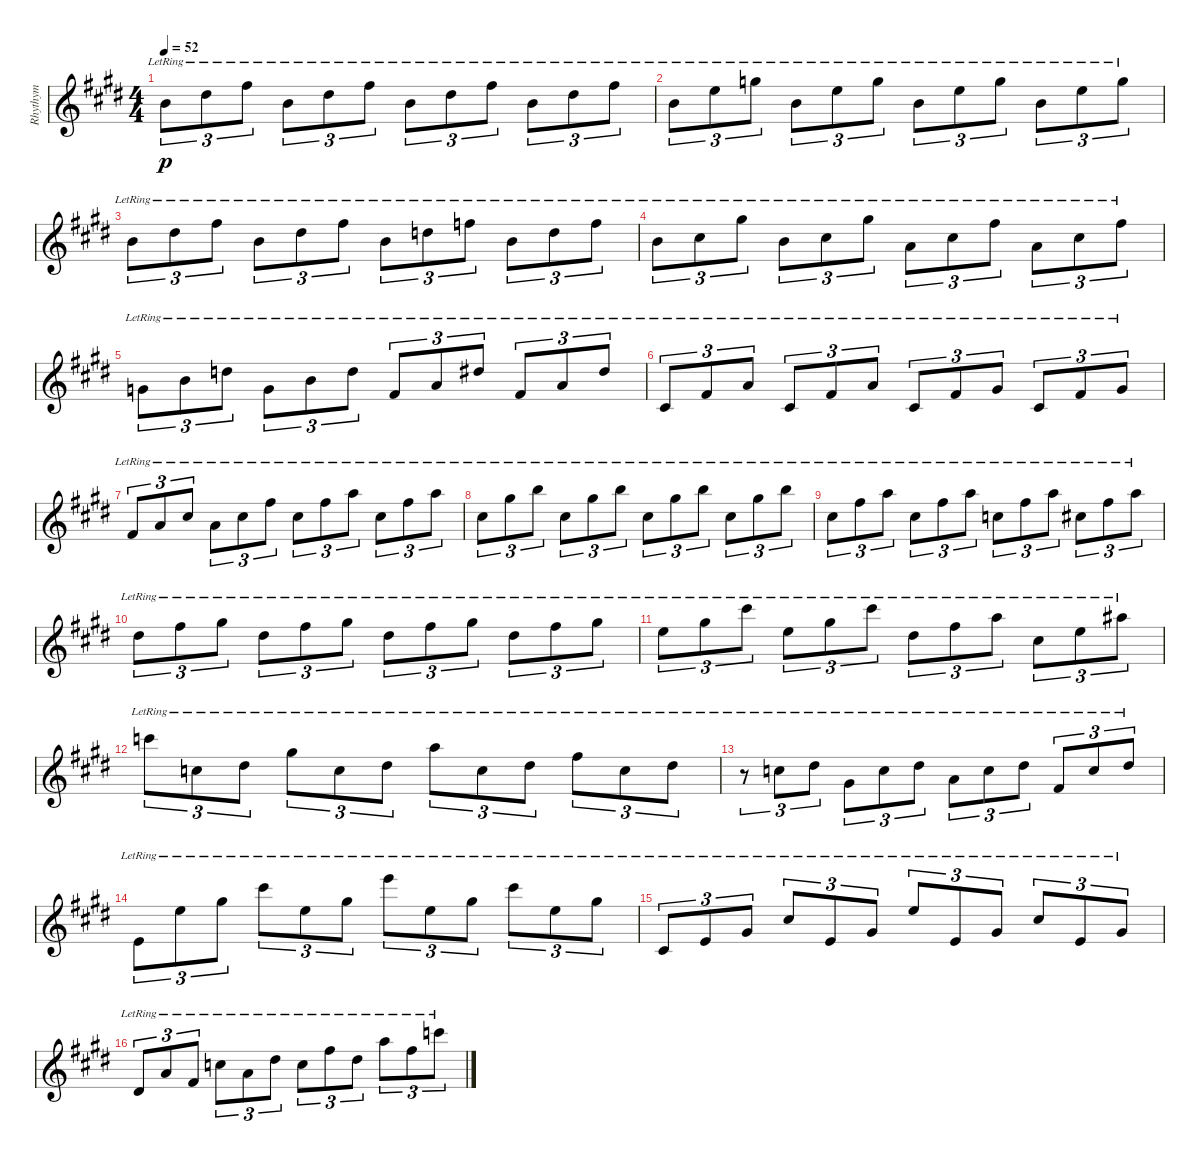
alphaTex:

\track ("Rhythym" "Rhythym") {instrument acousticguitarnylon}
\staff {score}
\tuning (E4 B3 G3 D3 A2 E2) {hide}
\ts (4 4)
\tempo 52
\clef g2
\ks c#minor
0.2{lr}.8{tu (3 2) dy p} 4.2{lr}.8{tu (3 2)} 2.1{lr}.8{tu (3 2)} 0.2{lr}.8{tu (3 2)} 4.2{lr}.8{tu (3 2)} 2.1{lr}.8{tu (3 2)} 0.2{lr}.8{tu (3 2)} 4.2{lr}.8{tu (3 2)} 2.1{lr}.8{tu (3 2)} 0.2{lr}.8{tu (3 2)} 4.2{lr}.8{tu (3 2)} 2.1{lr}.8{tu (3 2)} |
0.2{lr}.8{tu (3 2)} 0.1{lr}.8{tu (3 2)} 3.1{lr}.8{tu (3 2)} 0.2{lr}.8{tu (3 2)} 0.1{lr}.8{tu (3 2)} 3.1{lr}.8{tu (3 2)} 0.2{lr}.8{tu (3 2)} 0.1{lr}.8{tu (3 2)} 3.1{lr}.8{tu (3 2)} 0.2{lr}.8{tu (3 2)} 0.1{lr}.8{tu (3 2)} 3.1{lr}.8{tu (3 2)} |
0.2{lr}.8{tu (3 2)} 4.2{lr}.8{tu (3 2)} 2.1{lr}.8{tu (3 2)} 0.2{lr}.8{tu (3 2)} 4.2{lr}.8{tu (3 2)} 2.1{lr}.8{tu (3 2)} 0.2{lr}.8{tu (3 2)} 3.2{lr}.8{tu (3 2)} 1.1{lr}.8{tu (3 2)} 0.2{lr}.8{tu (3 2)} 3.2{lr}.8{tu (3 2)} 1.1{lr}.8{tu (3 2)} |
0.2{lr}.8{tu (3 2)} 2.2{lr}.8{tu (3 2)} 4.1{lr}.8{tu (3 2)} 0.2{lr}.8{tu (3 2)} 2.2{lr}.8{tu (3 2)} 4.1{lr}.8{tu (3 2)} 2.3{lr}.8{tu (3 2)} 2.2{lr}.8{tu (3 2)} 2.1{lr}.8{tu (3 2)} 2.3{lr}.8{tu (3 2)} 2.2{lr}.8{tu (3 2)} 2.1{lr}.8{tu (3 2)} |
0.3{lr}.8{tu (3 2)} 0.2{lr}.8{tu (3 2)} 3.2{lr}.8{tu (3 2)} 0.3{lr}.8{tu (3 2)} 0.2{lr}.8{tu (3 2)} 3.2{lr}.8{tu (3 2)} 4.4{lr}.8{tu (3 2)} 2.3{lr}.8{tu (3 2)} 4.2{lr}.8{tu (3 2)} 4.4{lr}.8{tu (3 2)} 2.3{lr}.8{tu (3 2)} 4.2{lr}.8{tu (3 2)} |
4.5{lr}.8{tu (3 2)} 4.4{lr}.8{tu (3 2)} 2.3{lr}.8{tu (3 2)} 4.5{lr}.8{tu (3 2)} 4.4{lr}.8{tu (3 2)} 2.3{lr}.8{tu (3 2)} 4.5{lr}.8{tu (3 2)} 4.4{lr}.8{tu (3 2)} 1.3{lr}.8{tu (3 2)} 4.5{lr}.8{tu (3 2)} 4.4{lr}.8{tu (3 2)} 1.3{lr}.8{tu (3 2)} |
4.4{lr}.8{tu (3 2)} 2.3{lr}.8{tu (3 2)} 2.2{lr}.8{tu (3 2)} 2.3{lr}.8{tu (3 2)} 2.2{lr}.8{tu (3 2)} 2.1{lr}.8{tu (3 2)} 2.2{lr}.8{tu (3 2)} 2.1{lr}.8{tu (3 2)} 5.1{lr}.8{tu (3 2)} 2.2{lr}.8{tu (3 2)} 2.1{lr}.8{tu (3 2)} 5.1{lr}.8{tu (3 2)} |
2.2{lr}.8{tu (3 2)} 4.1{lr}.8{tu (3 2)} 7.1{lr}.8{tu (3 2)} 6.3{lr}.8{tu (3 2)} 4.1{lr}.8{tu (3 2)} 7.1{lr}.8{tu (3 2)} 6.3{lr}.8{tu (3 2)} 4.1{lr}.8{tu (3 2)} 7.1{lr}.8{tu (3 2)} 6.3{lr}.8{tu (3 2)} 4.1{lr}.8{tu (3 2)} 7.1{lr}.8{tu (3 2)} |
6.3{lr}.8{tu (3 2)} 7.2{lr}.8{tu (3 2)} 5.1{lr}.8{tu (3 2)} 6.3{lr}.8{tu (3 2)} 7.2{lr}.8{tu (3 2)} 5.1{lr}.8{tu (3 2)} 5.3{lr}.8{tu (3 2)} 2.1{lr}.8{tu (3 2)} 5.1{lr}.8{tu (3 2)} 2.2{lr}.8{tu (3 2)} 2.1{lr}.8{tu (3 2)} 5.1{lr}.8{tu (3 2)} |
4.2{lr}.8{tu (3 2)} 2.1{lr}.8{tu (3 2)} 4.1{lr}.8{tu (3 2)} 4.2{lr}.8{tu (3 2)} 2.1{lr}.8{tu (3 2)} 4.1{lr}.8{tu (3 2)} 4.2{lr}.8{tu (3 2)} 2.1{lr}.8{tu (3 2)} 4.1{lr}.8{tu (3 2)} 4.2{lr}.8{tu (3 2)} 2.1{lr}.8{tu (3 2)} 4.1{lr}.8{tu (3 2)} |
0.1{lr}.8{tu (3 2)} 4.1{lr}.8{tu (3 2)} 9.1{lr}.8{tu (3 2)} 0.1{lr}.8{tu (3 2)} 9.2{lr}.8{tu (3 2)} 9.1{lr}.8{tu (3 2)} 8.3{lr}.8{tu (3 2)} 7.2{lr}.8{tu (3 2)} 5.1{lr}.8{tu (3 2)} 6.3{lr}.8{tu (3 2)} 5.2{lr}.8{tu (3 2)} 6.1{lr}.8{tu (3 2)} |
8.1{lr}.8{tu (3 2)} 5.3{lr}.8{tu (3 2)} 4.2{lr}.8{tu (3 2)} 4.1{lr}.8{tu (3 2)} 5.3{lr}.8{tu (3 2)} 4.2{lr}.8{tu (3 2)} 5.1{lr}.8{tu (3 2)} 5.3{lr}.8{tu (3 2)} 4.2{lr}.8{tu (3 2)} 2.1{lr}.8{tu (3 2)} 1.2{lr}.8{tu (3 2)} 4.2{lr}.8{tu (3 2)} |
r.8{tu (3 2)} 1.2{lr}.8{tu (3 2)} 4.2{lr}.8{tu (3 2)} 1.3{lr}.8{tu (3 2)} 1.2{lr}.8{tu (3 2)} 4.2{lr}.8{tu (3 2)} 2.3{lr}.8{tu (3 2)} 1.2{lr}.8{tu (3 2)} 4.2{lr}.8{tu (3 2)} 4.4{lr}.8{tu (3 2)} 5.3{lr}.8{tu (3 2)} 4.2{lr}.8{tu (3 2)} |
2.4{lr}.8{tu (3 2)} 0.1{lr}.8{tu (3 2)} 4.1{lr}.8{tu (3 2)} 9.1{lr}.8{tu (3 2)} 0.1{lr}.8{tu (3 2)} 9.2{lr}.8{tu (3 2)} 12.1{lr}.8{tu (3 2)} 0.1{lr}.8{tu (3 2)} 9.2{lr}.8{tu (3 2)} 9.1{lr}.8{tu (3 2)} 0.1{lr}.8{tu (3 2)} 9.2{lr}.8{tu (3 2)} |
9.6{lr}.8{tu (3 2)} 7.5{lr}.8{tu (3 2)} 6.4{lr}.8{tu (3 2)} 6.3{lr}.8{tu (3 2)} 7.5{lr}.8{tu (3 2)} 6.4{lr}.8{tu (3 2)} 5.2{lr}.8{tu (3 2)} 7.5{lr}.8{tu (3 2)} 6.4{lr}.8{tu (3 2)} 6.3{lr}.8{tu (3 2)} 7.5{lr}.8{tu (3 2)} 6.4{lr}.8{tu (3 2)} |
6.5{lr}.8{tu (3 2)} 7.4{lr}.8{tu (3 2)} 4.4{lr}.8{tu (3 2)} 5.3{lr}.8{tu (3 2)} 2.3{lr}.8{tu (3 2)} 4.2{lr}.8{tu (3 2)} 1.2{lr}.8{tu (3 2)} 2.1{lr}.8{tu (3 2)} 4.2{lr}.8{tu (3 2)} 5.1{lr}.8{tu (3 2)} 2.1{lr}.8{tu (3 2)} 8.1{lr}.8{tu (3 2)}
